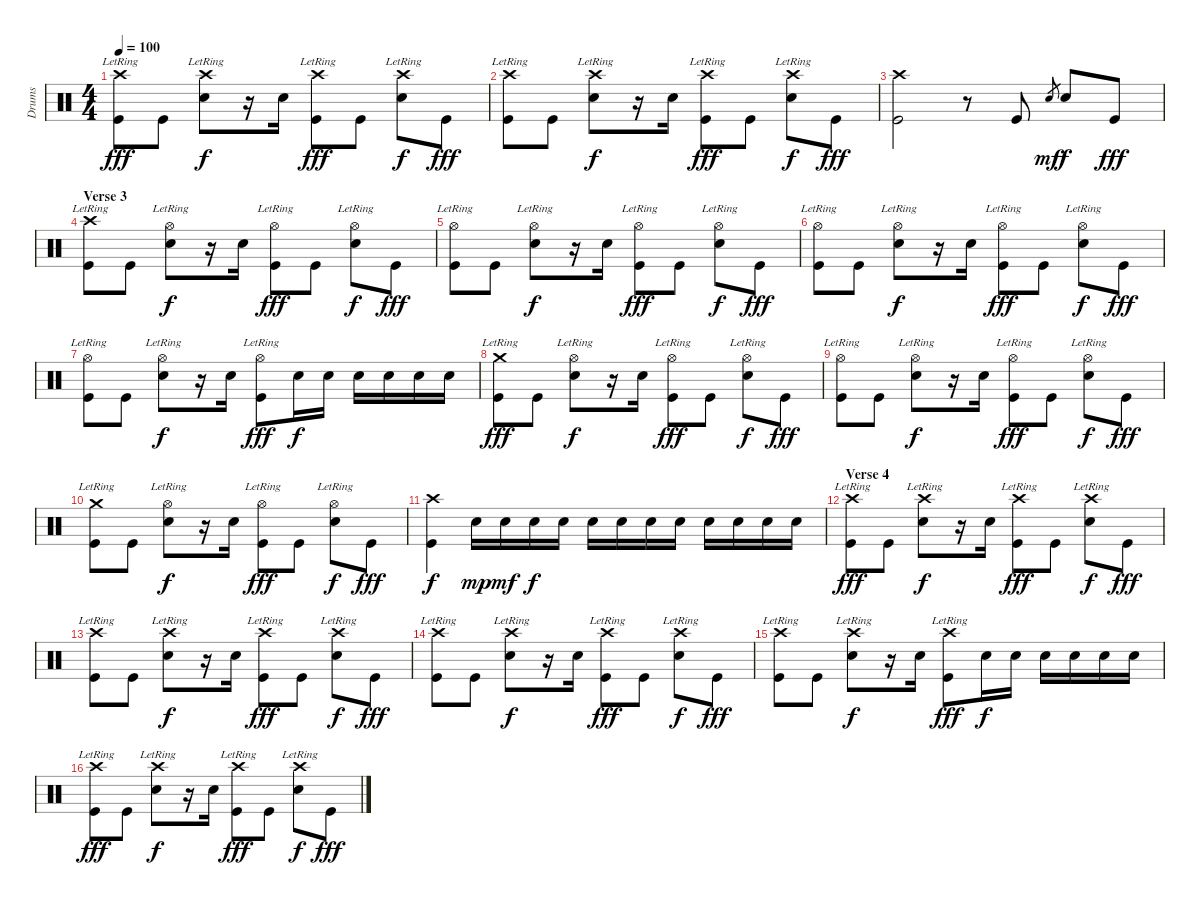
\track ("Drums" "Drums") {instrument percussion}
\staff {score}
\articulation defaults
\ts (4 4)
\tempo 100
\clef neutral
\ks c
("Crash high (hit)"{lr} "Kick (hit)").8{dy fff} "Kick (hit)".8 ("Crash high (hit)"{lr} "Electric Snare (hit)").8{dy f} r.16 "Electric Snare (hit)".16 ("Crash high (hit)"{lr} "Kick (hit)").8{dy fff} "Kick (hit)".8 ("Crash high (hit)"{lr} "Electric Snare (hit)").8{dy f} "Kick (hit)".8{dy fff} |
("Crash high (hit)"{lr} "Kick (hit)").8 "Kick (hit)".8 ("Crash high (hit)"{lr} "Electric Snare (hit)").8{dy f} r.16 "Electric Snare (hit)".16 ("Crash high (hit)"{lr} "Kick (hit)").8{dy fff} "Kick (hit)".8 ("Crash high (hit)"{lr} "Electric Snare (hit)").8{dy f} "Kick (hit)".8{dy fff} |
("Crash high (hit)" "Kick (hit)").2 r.8 "Kick (hit)".8 "Electric Snare (hit)".8{gr dy mf} "Electric Snare (hit)".8{dy f} "Kick (hit)".8{dy fff} |
\section ("" "Verse 3")
("Crash high (hit)"{lr} "Kick (hit)").8 "Kick (hit)".8 ("Hi-Hat (open)"{lr} "Electric Snare (hit)").8{dy f} r.16 "Electric Snare (hit)".16 ("Hi-Hat (open)"{lr} "Kick (hit)").8{dy fff} "Kick (hit)".8 ("Hi-Hat (open)"{lr} "Electric Snare (hit)").8{dy f} "Kick (hit)".8{dy fff} |
("Hi-Hat (open)"{lr} "Kick (hit)").8 "Kick (hit)".8 ("Hi-Hat (open)"{lr} "Electric Snare (hit)").8{dy f} r.16 "Electric Snare (hit)".16 ("Hi-Hat (open)"{lr} "Kick (hit)").8{dy fff} "Kick (hit)".8 ("Hi-Hat (open)"{lr} "Electric Snare (hit)").8{dy f} "Kick (hit)".8{dy fff} |
("Hi-Hat (open)"{lr} "Kick (hit)").8 "Kick (hit)".8 ("Hi-Hat (open)"{lr} "Electric Snare (hit)").8{dy f} r.16 "Electric Snare (hit)".16 ("Hi-Hat (open)"{lr} "Kick (hit)").8{dy fff} "Kick (hit)".8 ("Hi-Hat (open)"{lr} "Electric Snare (hit)").8{dy f} "Kick (hit)".8{dy fff} |
("Hi-Hat (open)"{lr} "Kick (hit)").8 "Kick (hit)".8 ("Hi-Hat (open)"{lr} "Electric Snare (hit)").8{dy f} r.16 "Electric Snare (hit)".16 ("Hi-Hat (open)"{lr} "Kick (hit)").8{dy fff} "Electric Snare (hit)".16{dy f} "Electric Snare (hit)".16 "Electric Snare (hit)".16 "Electric Snare (hit)".16 "Electric Snare (hit)".16 "Electric Snare (hit)".16 |
("Crash medium (hit)"{lr} "Kick (hit)").8{dy fff} "Kick (hit)".8 ("Hi-Hat (open)"{lr} "Electric Snare (hit)").8{dy f} r.16 "Electric Snare (hit)".16 ("Hi-Hat (open)"{lr} "Kick (hit)").8{dy fff} "Kick (hit)".8 ("Hi-Hat (open)"{lr} "Electric Snare (hit)").8{dy f} "Kick (hit)".8{dy fff} |
("Hi-Hat (open)"{lr} "Kick (hit)").8 "Kick (hit)".8 ("Hi-Hat (open)"{lr} "Electric Snare (hit)").8{dy f} r.16 "Electric Snare (hit)".16 ("Hi-Hat (open)"{lr} "Kick (hit)").8{dy fff} "Kick (hit)".8 ("Hi-Hat (open)"{lr} "Electric Snare (hit)").8{dy f} "Kick (hit)".8{dy fff} |
("Crash medium (hit)"{lr} "Kick (hit)").8 "Kick (hit)".8 ("Hi-Hat (open)"{lr} "Electric Snare (hit)").8{dy f} r.16 "Electric Snare (hit)".16 ("Hi-Hat (open)"{lr} "Kick (hit)").8{dy fff} "Kick (hit)".8 ("Hi-Hat (open)"{lr} "Electric Snare (hit)").8{dy f} "Kick (hit)".8{dy fff} |
("Crash high (hit)" "Kick (hit)").4{dy f} "Electric Snare (hit)".16{dy mp} "Electric Snare (hit)".16{dy mf} "Electric Snare (hit)".16{dy f} "Electric Snare (hit)".16 "Electric Snare (hit)".16 "Electric Snare (hit)".16 "Electric Snare (hit)".16 "Electric Snare (hit)".16 "Electric Snare (hit)".16 "Electric Snare (hit)".16 "Electric Snare (hit)".16 "Electric Snare (hit)".16 |
\section ("" "Verse 4")
("Crash high (hit)"{lr} "Kick (hit)").8{dy fff} "Kick (hit)".8 ("Crash high (hit)"{lr} "Electric Snare (hit)").8{dy f} r.16 "Electric Snare (hit)".16 ("Crash high (hit)"{lr} "Kick (hit)").8{dy fff} "Kick (hit)".8 ("Crash high (hit)"{lr} "Electric Snare (hit)").8{dy f} "Kick (hit)".8{dy fff} |
("Crash high (hit)"{lr} "Kick (hit)").8 "Kick (hit)".8 ("Crash high (hit)"{lr} "Electric Snare (hit)").8{dy f} r.16 "Electric Snare (hit)".16 ("Crash high (hit)"{lr} "Kick (hit)").8{dy fff} "Kick (hit)".8 ("Crash high (hit)"{lr} "Electric Snare (hit)").8{dy f} "Kick (hit)".8{dy fff} |
("Crash high (hit)"{lr} "Kick (hit)").8 "Kick (hit)".8 ("Crash high (hit)"{lr} "Electric Snare (hit)").8{dy f} r.16 "Electric Snare (hit)".16 ("Crash high (hit)"{lr} "Kick (hit)").8{dy fff} "Kick (hit)".8 ("Crash high (hit)"{lr} "Electric Snare (hit)").8{dy f} "Kick (hit)".8{dy fff} |
("Crash high (hit)"{lr} "Kick (hit)").8 "Kick (hit)".8 ("Crash high (hit)"{lr} "Electric Snare (hit)").8{dy f} r.16 "Electric Snare (hit)".16 ("Crash high (hit)"{lr} "Kick (hit)").8{dy fff} "Electric Snare (hit)".16{dy f} "Electric Snare (hit)".16 "Electric Snare (hit)".16 "Electric Snare (hit)".16 "Electric Snare (hit)".16 "Electric Snare (hit)".16 |
("Crash high (hit)"{lr} "Kick (hit)").8{dy fff} "Kick (hit)".8 ("Crash high (hit)"{lr} "Electric Snare (hit)").8{dy f} r.16 "Electric Snare (hit)".16 ("Crash high (hit)"{lr} "Kick (hit)").8{dy fff} "Kick (hit)".8 ("Crash high (hit)"{lr} "Electric Snare (hit)").8{dy f} "Kick (hit)".8{dy fff}
